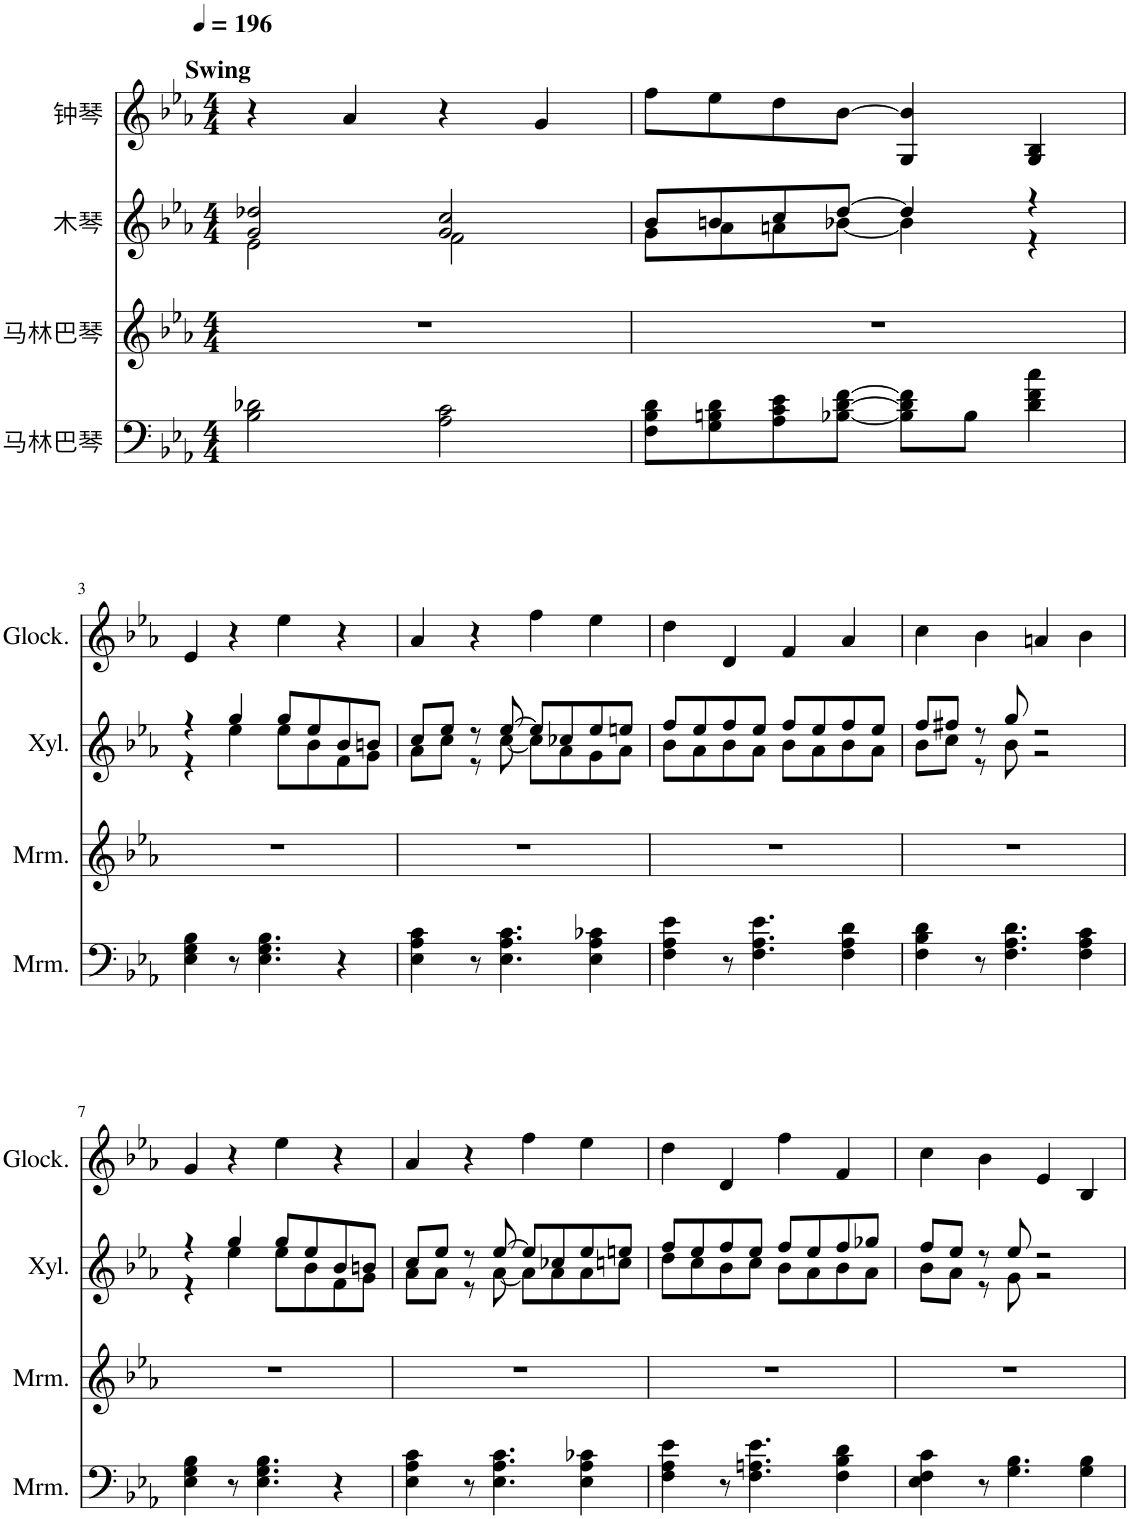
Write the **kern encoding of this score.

**kern	**kern	**kern	**kern
*part4	*part3	*part2	*part1
*staff4	*staff3	*staff2	*staff1
*I"马林巴琴	*I"马林巴琴	*I"木琴	*I"钟琴
*clefF4	*clefG2	*clefG2	*clefG2
*	*	*Trd-7c-12	*Trd-14c-24
*k[b-e-a-]	*k[b-e-a-]	*k[b-e-a-]	*k[b-e-a-]
*M4/4	*M4/4	*M4/4	*M4/4
*MM196	*MM196	*MM196	*MM196
=1	=1	=1	=1
*	*	*^	*
!	!	!	!	!LO:TX:a:B:t=Swing
2B-\ 2d-X\	1r	2g/ 2dd-X/	2e-\	4r
.	.	.	.	4a-/
2A-\ 2c\	.	2g/ 2cc/	2f\	4r
.	.	.	.	4g/
=2	=2	=2	=2	=2
8F\ 8B-\ 8d\L	1r	8b-/L	8g\L	8ff\L
8G\ 8Bn\ 8d\	.	8bn/	8a-\	8ee-\
8A-\ 8c\ 8e-\	.	8cc/	8an\	8dd\
[8B-X\ [8d\ [8f\J	.	[8dd/J	[8b-X\J	[8b-\J
8B-\] 8d\] 8f\]L	.	4dd/]	4b-\]	4G/ 4b-/]
8B-\J	.	.	.	.
4d\ 4f\ 4cc\	.	4r	4r	4G/ 4B-/
!!LO:LB:g=z
=3	=3	=3	=3	=3
*k[b-e-a-]	*k[b-e-a-]	*k[b-e-a-]	*	*k[b-e-a-]
4E-\ 4G\ 4B-\	1r	4r	4r	4e-/
8r	.	4gg/	4ee-\	4r
4.E-\ 4.G\ 4.B-\	.	.	.	.
.	.	8gg/L	8ee-\L	4ee-\
.	.	8ee-/	8b-\	.
4r	.	8b-/	8f\	4r
.	.	8bn/J	8g\J	.
=4	=4	=4	=4	=4
4E-\ 4A-\ 4c\	1r	8cc/L	8a-\L	4a-/
.	.	8ee-/J	8cc\J	.
8r	.	8r	8r	4r
4.E-\ 4.A-\ 4.c\	.	[8ee-/	[8cc\	.
.	.	8ee-/L]	8cc\L]	4ff\
.	.	8cc-X/	8a-\	.
4E-\ 4A-\ 4c-X\	.	8ee-/	8g\	4ee-\
.	.	8een/J	8a-\J	.
=5	=5	=5	=5	=5
4F\ 4A-\ 4e-\	1r	8ff/L	8b-\L	4dd\
.	.	8ee-/	8a-\	.
8r	.	8ff/	8b-\	4d/
4.F\ 4.A-\ 4.e-\	.	8ee-/J	8a-\J	.
.	.	8ff/L	8b-\L	4f/
.	.	8ee-/	8a-\	.
4F\ 4A-\ 4d\	.	8ff/	8b-\	4a-/
.	.	8ee-/J	8a-\J	.
=6	=6	=6	=6	=6
4F\ 4B-\ 4d\	1r	8ff/L	8b-\L	4cc\
.	.	8ff#X/J	8cc\J	.
8r	.	8r	8r	4b-\
4.F\ 4.A-\ 4.d\	.	8gg/	8b-\	.
.	.	2r	2r	4an/
4F\ 4A-\ 4c\	.	.	.	4b-\
!!LO:LB:g=z
=7	=7	=7	=7	=7
*k[b-e-a-]	*k[b-e-a-]	*k[b-e-a-]	*	*k[b-e-a-]
4E-\ 4G\ 4B-\	1r	4r	4r	4g/
8r	.	4gg/	4ee-\	4r
4.E-\ 4.G\ 4.B-\	.	.	.	.
.	.	8gg/L	8ee-\L	4ee-\
.	.	8ee-/	8b-\	.
4r	.	8b-/	8f\	4r
.	.	8bn/J	8g\J	.
=8	=8	=8	=8	=8
4E-\ 4A-\ 4c\	1r	8cc/L	8a-\L	4a-/
.	.	8ee-/J	8a-\J	.
8r	.	8r	8r	4r
4.E-\ 4.A-\ 4.c\	.	[8ee-/	[8a-\	.
.	.	8ee-/L]	8a-\L]	4ff\
.	.	8cc-X/	8a-\	.
4E-\ 4A-\ 4c-X\	.	8ee-/	8a-\	4ee-\
.	.	8een/J	8ccn\J	.
=9	=9	=9	=9	=9
4F\ 4A-\ 4e-\	1r	8ff/L	8dd\L	4dd\
.	.	8ee-/	8cc\	.
8r	.	8ff/	8b-\	4d/
4.F\ 4.An\ 4.e-\	.	8ee-/J	8cc\J	.
.	.	8ff/L	8b-\L	4ff\
.	.	8ee-/	8a-\	.
4F\ 4B-\ 4d\	.	8ff/	8b-\	4f/
.	.	8gg-X/J	8a-\J	.
=10	=10	=10	=10	=10
4E-\ 4F\ 4c\	1r	8ff/L	8b-\L	4cc\
.	.	8ee-/J	8a-\J	.
8r	.	8r	8r	4b-\
4.G\ 4.B-\	.	8ee-/	8g\	.
.	.	2r	2r	4e-/
4G\ 4B-\	.	.	.	4B-/
*	*	*v	*v	*
=	=	=	=
*-	*-	*-	*-
